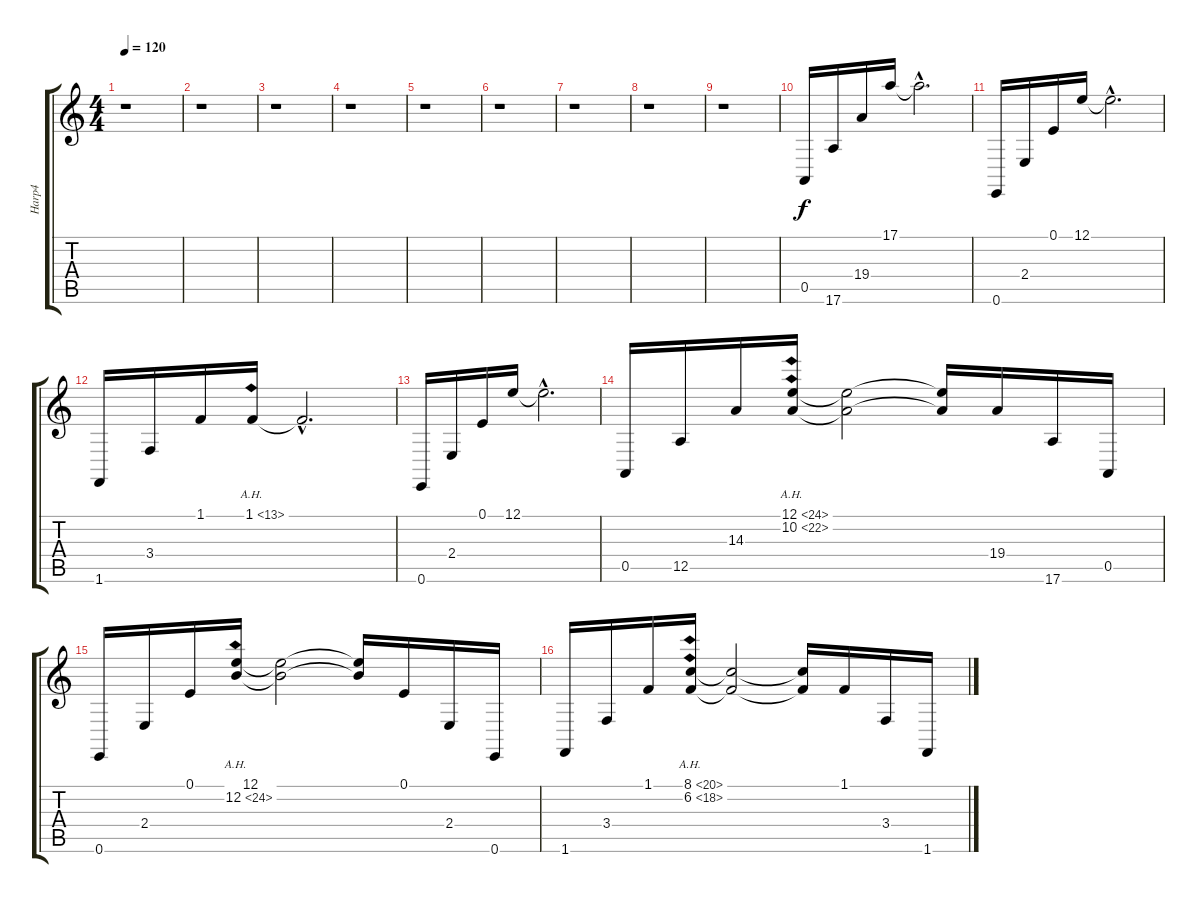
\track ("Harp4" "Harp4") {instrument orchestralharp}
\staff {score tabs}
\tuning (E4 B3 G3 D3 A2 E2) {hide}
\ts (4 4)
\tempo 120
\clef g2
\ks c
r.1{dy f} |
r.1 |
r.1 |
r.1 |
r.1 |
r.1 |
r.1 |
r.1 |
r.1 |
0.5.16 17.6.16 19.4.16 17.1.16 17.1{hac t}.2{d} |
0.6.16 2.4.16 0.1.16 12.1.16 12.1{hac t}.2{d} |
1.6.16 3.4.16 1.1.16 1.1{ah 12}.16 1.1{hac t}.2{d} |
0.6.16 2.4.16 0.1.16 12.1.16 12.1{hac t}.2{d} |
0.5.16 12.5.16 14.3.16 (12.1{ah 12} 10.2{ah 12}).16 (12.1{t} 10.2{t}).2 (12.1{t} 10.2{t}).16 19.4.16 17.6.16 0.5.16 |
0.6.16 2.4.16 0.1.16 (12.1 12.2{ah 12}).16 (12.1{t} 12.2{t}).2 (12.1{t} 12.2{t}).16 0.1.16 2.4.16 0.6.16 |
1.6.16 3.4.16 1.1.16 (8.1{ah 12} 6.2{ah 12}).16 (8.1{t} 6.2{t}).2 (8.1{t} 6.2{t}).16 1.1.16 3.4.16 1.6.16
